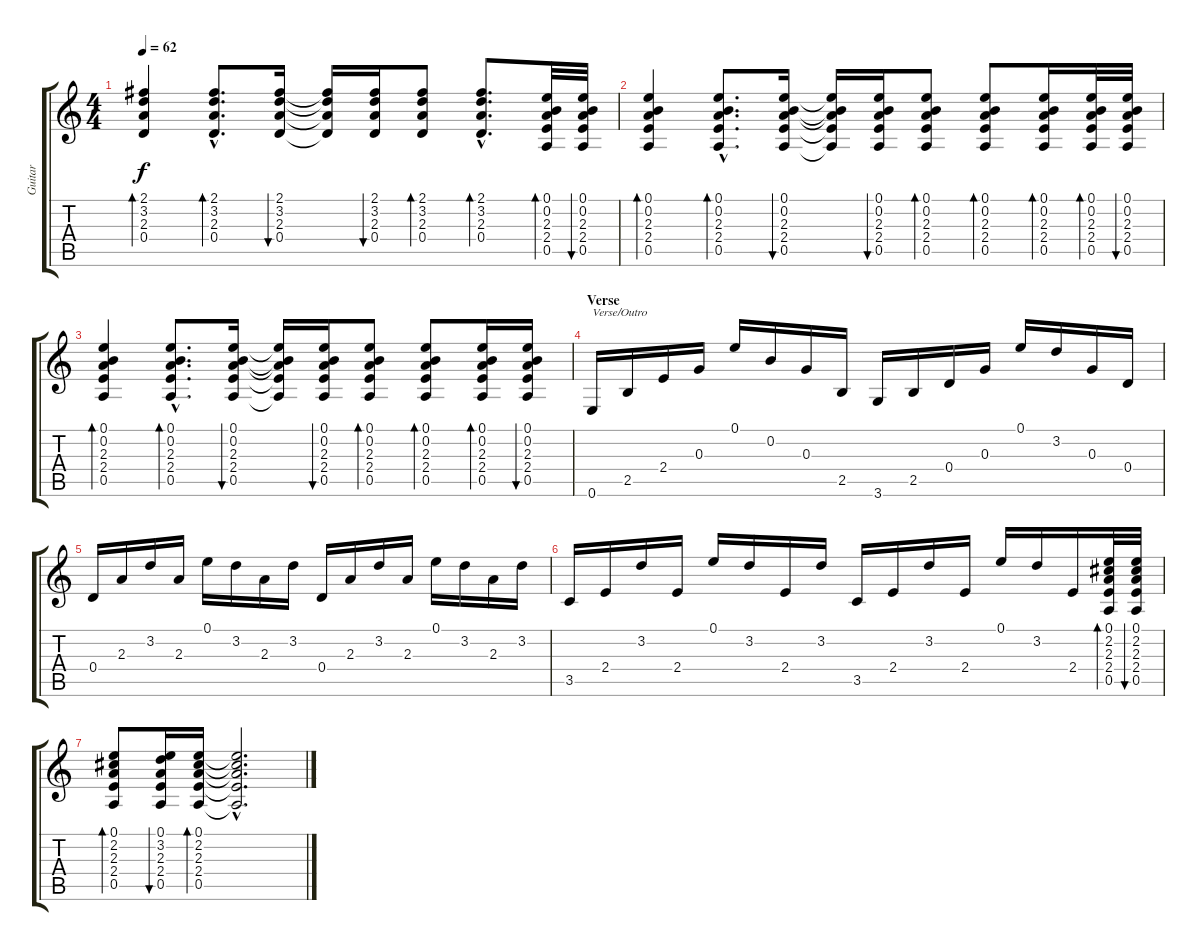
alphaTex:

\track ("Guitar" "Guitar") {instrument acousticguitarsteel}
\staff {score tabs}
\tuning (E4 B3 G3 D3 A2 E2) {hide}
\ts (4 4)
\tempo 62
\clef g2
\ks c
(2.1 3.2 2.3 0.4).4{bd 60 dy f} (2.1{hac} 3.2{hac} 2.3{hac} 0.4{hac}).8{d bd 60} (2.1 3.2 2.3 0.4).16{bu 60} (2.1{t} 3.2{t} 2.3{t} 0.4{t}).16 (2.1 3.2 2.3 0.4).16{bu 60} (2.1 3.2 2.3 0.4).8{bd 60} (2.1{hac} 3.2{hac} 2.3{hac} 0.4{hac}).8{d bd 60} (0.1 0.2 2.3 2.4 0.5).32{bd 60} (0.1 0.2 2.3 2.4 0.5).32{bu 60} |
(0.1 0.2 2.3 2.4 0.5).4{bd 60} (0.1{hac} 0.2{hac} 2.3{hac} 2.4{hac} 0.5{hac}).8{d bd 60} (0.1 0.2 2.3 2.4 0.5).16{bu 60} (0.1{t} 0.2{t} 2.3{t} 2.4{t} 0.5{t}).16 (0.1 0.2 2.3 2.4 0.5).16{bu 60} (0.1 0.2 2.3 2.4 0.5).8{bd 60} (0.1 0.2 2.3 2.4 0.5).8{bd 60} (0.1 0.2 2.3 2.4 0.5).16{bd 60} (0.1 0.2 2.3 2.4 0.5).32{bd 60} (0.1 0.2 2.3 2.4 0.5).32{bu 60} |
(0.1 0.2 2.3 2.4 0.5).4{bd 60} (0.1{hac} 0.2{hac} 2.3{hac} 2.4{hac} 0.5{hac}).8{d bd 60} (0.1 0.2 2.3 2.4 0.5).16{bu 60} (0.1{t} 0.2{t} 2.3{t} 2.4{t} 0.5{t}).16 (0.1 0.2 2.3 2.4 0.5).16{bu 60} (0.1 0.2 2.3 2.4 0.5).8{bd 60} (0.1 0.2 2.3 2.4 0.5).8{bd 60} (0.1 0.2 2.3 2.4 0.5).16{bd 60} (0.1 0.2 2.3 2.4 0.5).16{bu 60} |
\section ("" "Verse")
0.6.16{txt "Verse/Outro"} 2.5.16 2.4.16 0.3.16 0.1.16 0.2.16 0.3.16 2.5.16 3.6.16 2.5.16 0.4.16 0.3.16 0.1.16 3.2.16 0.3.16 0.4.16 |
0.4.16 2.3.16 3.2.16 2.3.16 0.1.16 3.2.16 2.3.16 3.2.16 0.4.16 2.3.16 3.2.16 2.3.16 0.1.16 3.2.16 2.3.16 3.2.16 |
3.5.16 2.4.16 3.2.16 2.4.16 0.1.16 3.2.16 2.4.16 3.2.16 3.5.16 2.4.16 3.2.16 2.4.16 0.1.16 3.2.16 2.4.16 (0.1 2.2 2.3 2.4 0.5).32{bd 60} (0.1 2.2 2.3 2.4 0.5).32{bu 60} |
(0.1 2.2 2.3 2.4 0.5).8{bd 60} (0.1 3.2 2.3 2.4 0.5).16{bu 60} (0.1 2.2 2.3 2.4 0.5).16{bd 60} (0.1{hac t} 2.2{hac t} 2.3{hac t} 2.4{hac t} 0.5{hac t}).2{d}
